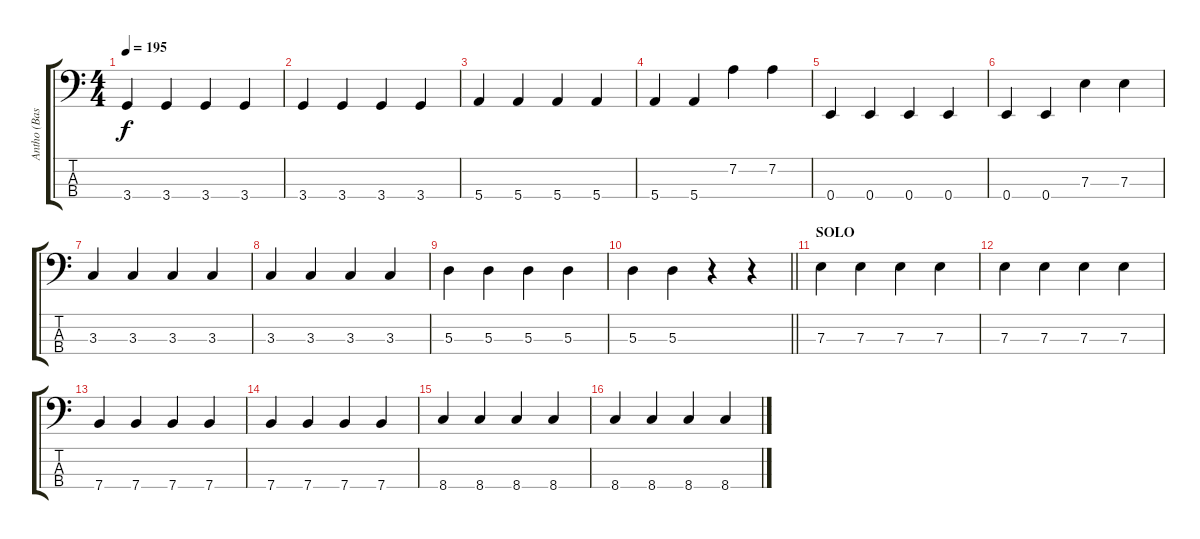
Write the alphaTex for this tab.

\track ("Antho (Basse)" "Antho (Bas") {instrument electricbassfinger}
\staff {score tabs}
\tuning (G2 D2 A1 E1) {hide}
\ts (4 4)
\tempo 195
\clef f4
\ks c
3.4.4{dy f} 3.4.4 3.4.4 3.4.4 |
3.4.4 3.4.4 3.4.4 3.4.4 |
5.4.4 5.4.4 5.4.4 5.4.4 |
5.4.4 5.4.4 7.2.4 7.2.4 |
0.4.4 0.4.4 0.4.4 0.4.4 |
0.4.4 0.4.4 7.3.4 7.3.4 |
3.3.4 3.3.4 3.3.4 3.3.4 |
3.3.4 3.3.4 3.3.4 3.3.4 |
5.3.4 5.3.4 5.3.4 5.3.4 |
\barLineRight lightlight
5.3.4 5.3.4 r.4 r.4 |
\section ("" "SOLO")
7.3.4 7.3.4 7.3.4 7.3.4 |
7.3.4 7.3.4 7.3.4 7.3.4 |
7.4.4 7.4.4 7.4.4 7.4.4 |
7.4.4 7.4.4 7.4.4 7.4.4 |
8.4.4 8.4.4 8.4.4 8.4.4 |
8.4.4 8.4.4 8.4.4 8.4.4
